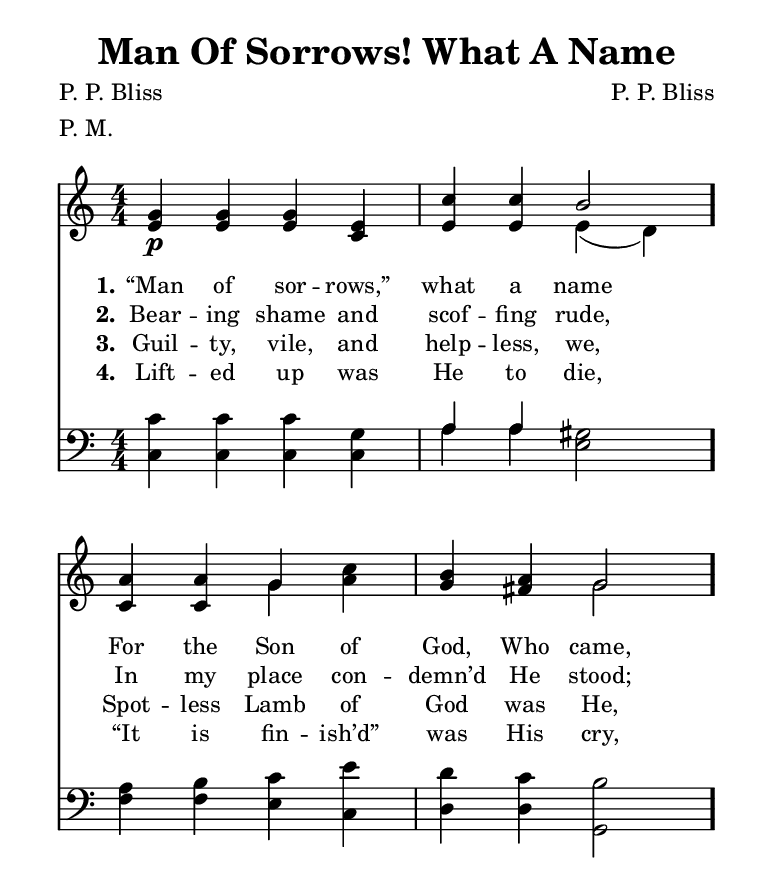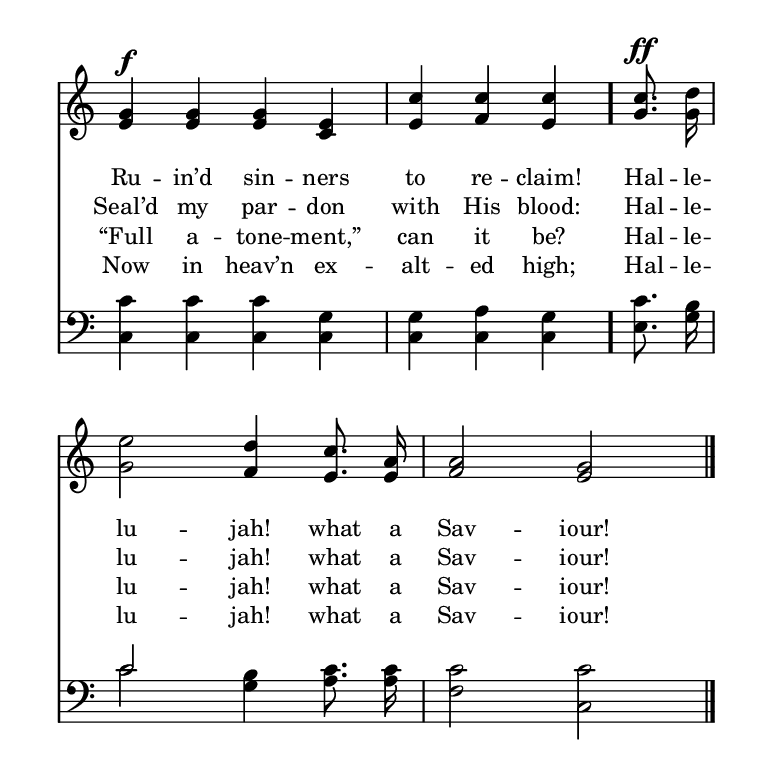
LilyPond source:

\include "common/global.ily"
\paper {
  \include "common/paper.ily"
  ragged-bottom = ##t
  ragged-last-bottom = ##t
  systems-per-page = #(cond (is-eogsized 2) (#t #f))
  %page-count = ##f
}

\header{
  hymnnumber = "103"
  title = "Man Of Sorrows! What A Name"
  tunename = ""
  meter = "P. M."
  poet = "P. P. Bliss"
  composer = "P. P. Bliss"
  %copyright = ""
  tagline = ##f
}

% for fermata in MIDI
ta = { \tempo 4=80 }
tb = { \tempo 4=40 }

patternAA = { c4 c4 c4 c4 | c4 c4 c2 }
patternAB = { c4 c4 c4 c4 | c4 c4 c4( c4) }

patternBA = { c4 c4 c4 c4 | c4 c4 c4 }

patternCA = { c8. c16 | c2 c4 c8. c16 | c2 c2 }

global = {
  \include "common/overrides.ily"
  \override Staff.TimeSignature.style = #'numbered
  \time 4/4
  \override Score.MetronomeMark.transparent = ##t % hide all fermata changes too
  \ta
  \key c \major
  \autoBeamOff
}

notesSoprano = {
\global
\relative c'' {

  \changePitch \patternAA { g\p g g e | c' c b }
  \changePitch \patternAA { a a g c | b a g }
  \dynamicUp
  \changePitch \patternBA { g\f g g e | c' c c }
  \changePitch \patternCA { c\ff d | e d c a | a g }

  \bar "|."

}
}

notesAlto = {
\global
\relative e' {

  \changePitch \patternAB { e e e c | e e e d }
  \changePitch \patternAA { c c g' a | g fis g }
  \changePitch \patternBA { e e e c | e f e }
  \changePitch \patternCA { g g | g f e e | f e }

}
}

notesTenor = {
\global
\relative a {

  \changePitch \patternAA { c c c g | a a gis }
  \changePitch \patternAA { a b c e | d c b }
  \changePitch \patternBA { c c c g | g a g }
  \changePitch \patternCA { c b | c b c c | c c }

}
}

notesBass = {
\global
\relative f {

  \changePitch \patternAA { c c c c | a' a e }
  \changePitch \patternAA { f f e c | d d g, }
  \changePitch \patternBA { c c c c | c c c }
  \changePitch \patternCA { e g | c g a a | f c }

}
}

wordsA = \lyricmode {
\set stanza = "1."

“Man of sor -- rows,” what a name \bar "."
For the Son of God, Who came, \bar "."
Ru -- in’d sin -- ners to re -- claim! \bar "."
Hal -- le -- lu -- jah! what a Sav -- iour! \bar "."

}

wordsB = \lyricmode {
\set stanza = "2."

Bear -- ing shame and scof -- fing rude,
In my place con -- demn’d He stood;
Seal’d my par -- don with His blood:
Hal -- le -- lu -- jah! what a Sav -- iour!

}

wordsC = \lyricmode {
\set stanza = "3."

Guil -- ty, vile, and help -- less, we,
Spot -- less Lamb of God was He,
“Full a -- tone -- ment,” can it be?
Hal -- le -- lu -- jah! what a Sav -- iour!

}

wordsD = \lyricmode {
\set stanza = "4."

Lift -- ed up was He to die,
“It is fin -- ish’d” was His cry,
Now in heav’n ex -- alt -- ed high;
Hal -- le -- lu -- jah! what a Sav -- iour!

}

\score {
  \context ChoirStaff <<
    \context Staff = upper <<
      \set ChoirStaff.systemStartDelimiter = #'SystemStartBar
      \partcombine #'(2 . 9) \notesSoprano \notesAlto
      \context NullVoice = sopranos { \voiceOne << \notesSoprano >> }
      \context NullVoice = altos { \voiceTwo << \notesAlto >> }
      \context Lyrics = one   \lyricsto sopranos \wordsA
      \context Lyrics = two   \lyricsto sopranos \wordsB
      \context Lyrics = three \lyricsto sopranos \wordsC
      \context Lyrics = four  \lyricsto sopranos \wordsD
    >>
    \context Staff = men <<
      \clef bass
      \partcombine #'(2 . 9) \notesTenor \notesBass
      \context NullVoice = tenors { \voiceOne << \notesTenor >> }
      \context NullVoice = basses { \voiceTwo << \notesBass >> }
    >>
  >>
  \layout {
    \include "common/layout.ily"
  }
  \midi{
    \include "common/midi.ily"
  }
}

\version "2.19.49"  % necessary for upgrading to future LilyPond versions.

% vi:set et ts=2 sw=2 ai nocindent syntax=lilypond:
